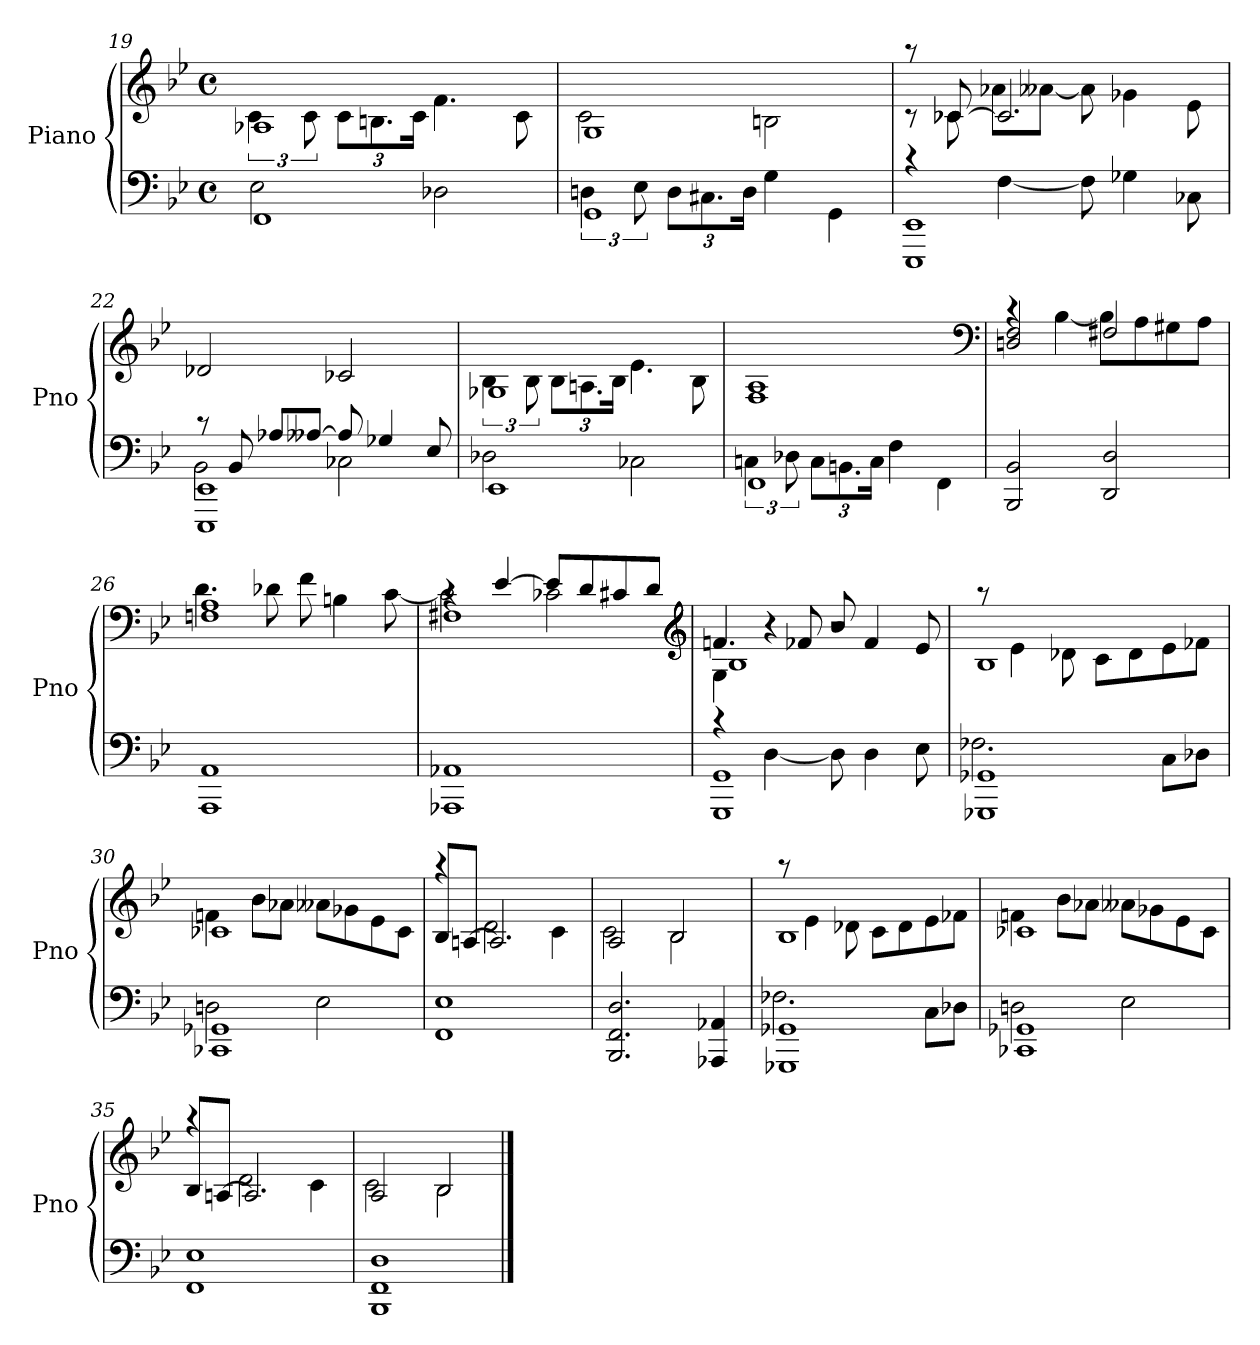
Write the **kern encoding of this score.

**kern	**kern
*part1	*part1
*staff2	*staff1
*I"Piano	*
*I'Pno	*
*clefF4	*clefG2
*k[b-e-]	*k[b-e-]
*B-:	*B-:
*M4/4	*M4/4
*met(c)	*met(c)
=19	=19
*^	*^
1FF	2E-	1A-X	6c
.	.	.	12c
.	.	.	12cL
.	.	.	12.Bn
.	.	.	24cJk
.	2D-X	.	4.f
.	.	.	8c
=20	=20	=20	=20
1GG	6Dn	1G	2c
.	12E-	.	.
.	12DL	.	.
.	12.C#X	.	.
.	24DJk	.	.
.	4G	.	2Bn
.	4GG	.	.
=21	=21	=21	=21
1EEE- 1EE-	4rc	8rc	8raa
.	.	[8c-X	8c-X
.	[4F	2.c-]	8a-XL
.	.	.	[8a--XJ
.	8F]	.	8a--]
.	4G-X	.	4g-X
.	8C-X	.	8e-
*	*	*v	*v
=22	=22	=22
*	*^	*
1EEE- 1EE-	2BB-	8rc	2d-X
.	.	8BB-	.
.	.	8A-XL	.
.	.	[8A--XJ	.
.	2C-X	8A--]	2c-X
.	.	4G-X	.
.	.	8E-	.
*	*v	*v	*
=23	=23	=23
*	*	*^
1EE-	2D-X	1G-X	6B-
.	.	.	12B-
.	.	.	12B-L
.	.	.	12.An
.	.	.	24B-Jk
.	2C-X	.	4.e-
.	.	.	8B-
*	*	*v	*v
=24	=24	=24
1FF	6Cn	1F 1A
.	12D-X	.
.	12CL	.
.	12.BBn	.
.	24CJk	.
.	4F	.
.	4FF	.
*v	*v	*
*	*clefF4
=25	=25
*	*^
2BBB- 2BB-	2Dn 2F	4rc
.	.	[4B-
2DD 2D	2F#X	8B-L]
.	.	8A
.	.	8G#X
.	.	8AJ
=26	=26	=26
1AAA 1AA	1Fn 1A	4.d
.	.	8d-X
.	.	8f
.	.	4Bn
.	.	[8c
=27	=27	=27
*	*	*^
1AAA-X 1AA-X	1F#X	2c]	4rc
.	.	.	[4e-
.	.	2c-X	8e-L]
.	.	.	8d
.	.	.	8c#X
.	.	.	8dJ
*	*clefG2	*	*
=28	=28	=28	=28
*^	*	*	*
1GGG 1GG	4rc	4G\	1B-	4.fn
.	[4D	4r	.	.
.	.	.	.	8f-X
.	8D]	2r	.	8b-
.	4D	.	.	4f-
.	8E-	.	.	8e-
*	*	*	*v	*v
=29	=29	=29	=29
1GGG-X 1GG-X	2.F-X	1B-	8raa
.	.	.	4e-
.	.	.	8d-X
.	.	.	8cL
.	.	.	8d-
.	8CL	.	8e-
.	8D-XJ	.	8f-XJ
=30	=30	=30	=30
1CC-X 1GG-X	2Dn	1c-X	4fn
.	.	.	8b-L
.	.	.	8a-XJ
.	2E-	.	8a--XL
.	.	.	8g-X
.	.	.	8e-
.	.	.	8c-J
*v	*v	*	*
=31	=31	=31
1FF 1E-	8B-L	4raa
.	[8AnJ	.
.	2.A]	2d
.	.	4c
=32	=32	=32
2.BBB- 2.FF 2.D	2A	2c
.	2B-	2B-
4AAA-X 4AA-X	.	.
=33	=33	=33
*^	*	*
1GGG-X 1GG-X	2.F-X	1B-	8raa
.	.	.	4e-
.	.	.	8d-X
.	.	.	8cL
.	.	.	8d-
.	8CL	.	8e-
.	8D-XJ	.	8f-XJ
=34	=34	=34	=34
1CC-X 1GG-X	2Dn	1c-X	4fn
.	.	.	8b-L
.	.	.	8a-XJ
.	2E-	.	8a--XL
.	.	.	8g-X
.	.	.	8e-
.	.	.	8c-J
*v	*v	*	*
=35	=35	=35
1FF 1E-	8B-L	4raa
.	[8AnJ	.
.	2.A]	2d
.	.	4c
=36	=36	=36
1BBB- 1FF 1D	2A	2c
.	2B-	2B-
*	*v	*v
==	==
*-	*-
